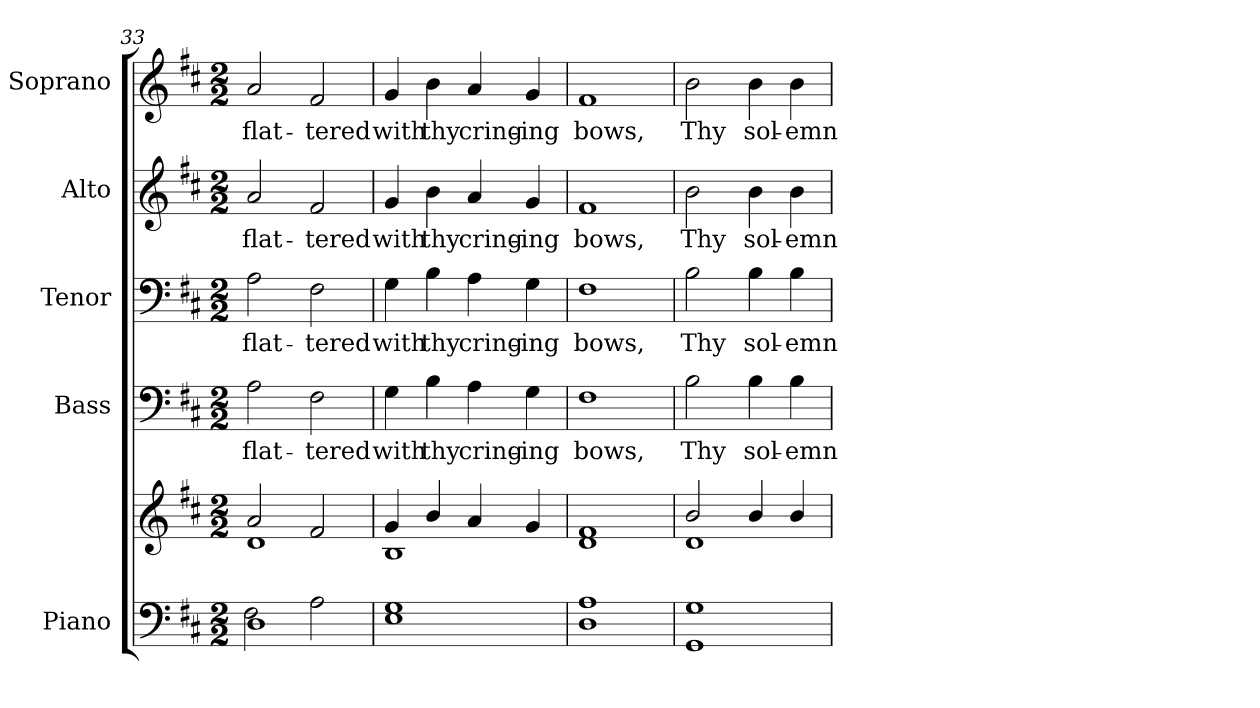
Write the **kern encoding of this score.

**kern	**kern	**kern	**text	**kern	**text	**kern	**text	**kern	**text
*part5	*part5	*part4	*part4	*part3	*part3	*part2	*part2	*part1	*part1
*staff6	*staff5	*staff4	*staff4	*staff3	*staff3	*staff2	*staff2	*staff1	*staff1
*I"Piano	*	*I"Bass	*	*I"Tenor	*	*I"Alto	*	*I"Soprano	*
*I'Pno.	*	*I'B.	*	*I'T.	*	*I'A.	*	*I'S.	*
*clefF4	*clefG2	*clefF4	*	*clefF4	*	*clefG2	*	*clefG2	*
*k[f#c#]	*k[f#c#]	*k[f#c#]	*	*k[f#c#]	*	*k[f#c#]	*	*k[f#c#]	*
*D:	*D:	*D:	*	*D:	*	*D:	*	*D:	*
*M2/2	*M2/2	*M2/2	*	*M2/2	*	*M2/2	*	*M2/2	*
=33	=33	=33	=33	=33	=33	=33	=33	=33	=33
*^	*^	*	*	*	*	*	*	*	*
!	!	!	!	!	!LO:LY:b:color=#000000	!	!	!	!	!	!
!	!	!	!	!	!	!	!LO:LY:b:color=#000000	!	!	!	!
!	!	!	!	!	!	!	!	!	!LO:LY:b:color=#000000	!	!
!	!	!	!	!	!	!	!	!	!	!	!LO:LY:b:color=#000000
1Di	2F#i\	2ai/	1di	2Ai\	flat-	2Ai\	flat-	2ai/	flat-	2ai/	flat-
!	!	!	!	!	!LO:LY:b:color=#000000	!	!	!	!	!	!
!	!	!	!	!	!	!	!LO:LY:b:color=#000000	!	!	!	!
!	!	!	!	!	!	!	!	!	!LO:LY:b:color=#000000	!	!
!	!	!	!	!	!	!	!	!	!	!	!LO:LY:b:color=#000000
.	2Ai\	2f#i/	.	2F#i\	-tered	2F#i\	-tered	2f#i/	-tered	2f#i/	-tered
*v	*v	*	*	*	*	*	*	*	*	*	*
=34	=34	=34	=34	=34	=34	=34	=34	=34	=34	=34
*^	*	*	*	*	*	*	*	*	*	*
!	!	!	!	!	!LO:LY:b:color=#000000	!	!	!	!	!	!
*v	*v	*	*	*	*	*	*	*	*	*	*
*^	*	*	*	*	*	*	*	*	*	*
!	!	!	!	!	!	!	!LO:LY:b:color=#000000	!	!	!	!
*v	*v	*	*	*	*	*	*	*	*	*	*
*^	*	*	*	*	*	*	*	*	*	*
!	!	!	!	!	!	!	!	!	!LO:LY:b:color=#000000	!	!
*v	*v	*	*	*	*	*	*	*	*	*	*
*^	*	*	*	*	*	*	*	*	*	*
!	!	!	!	!	!	!	!	!	!	!	!LO:LY:b:color=#000000
*v	*v	*	*	*	*	*	*	*	*	*	*
1Ei 1Gi	4gi/	1Bi	4Gi\	with	4Gi\	with	4gi/	with	4gi/	with
!	!	!	!	!LO:LY:b:color=#000000	!	!	!	!	!	!
!	!	!	!	!	!	!LO:LY:b:color=#000000	!	!	!	!
!	!	!	!	!	!	!	!	!LO:LY:b:color=#000000	!	!
!	!	!	!	!	!	!	!	!	!	!LO:LY:b:color=#000000
.	4bi/	.	4Bi\	thy	4Bi\	thy	4bi\	thy	4bi\	thy
!	!	!	!	!LO:LY:b:color=#000000	!	!	!	!	!	!
!	!	!	!	!	!	!LO:LY:b:color=#000000	!	!	!	!
!	!	!	!	!	!	!	!	!LO:LY:b:color=#000000	!	!
!	!	!	!	!	!	!	!	!	!	!LO:LY:b:color=#000000
.	4ai/	.	4Ai\	cring-	4Ai\	cring-	4ai/	cring-	4ai/	cring-
!	!	!	!	!LO:LY:b:color=#000000	!	!	!	!	!	!
!	!	!	!	!	!	!LO:LY:b:color=#000000	!	!	!	!
!	!	!	!	!	!	!	!	!LO:LY:b:color=#000000	!	!
!	!	!	!	!	!	!	!	!	!	!LO:LY:b:color=#000000
.	4gi/	.	4Gi\	-ing	4Gi\	-ing	4gi/	-ing	4gi/	-ing
*	*v	*v	*	*	*	*	*	*	*	*
=35	=35	=35	=35	=35	=35	=35	=35	=35	=35
!	!	!	!LO:LY:b:color=#000000	!	!	!	!	!	!
!	!	!	!	!	!LO:LY:b:color=#000000	!	!	!	!
!	!	!	!	!	!	!	!LO:LY:b:color=#000000	!	!
!	!	!	!	!	!	!	!	!	!LO:LY:b:color=#000000
1Di 1Ai	1di 1f#i	1F#i	bows,	1F#i	bows,	1f#i	bows,	1f#i	bows,
!!LO:PB:g=z
=36	=36	=36	=36	=36	=36	=36	=36	=36	=36
*	*^	*	*	*	*	*	*	*	*
!	!	!	!	!LO:LY:b:color=#000000	!	!	!	!	!	!
!	!	!	!	!	!	!LO:LY:b:color=#000000	!	!	!	!
!	!	!	!	!	!	!	!	!LO:LY:b:color=#000000	!	!
!	!	!	!	!	!	!	!	!	!	!LO:LY:b:color=#000000
1GGi 1Gi	2bi/	1di	2Bi\	Thy	2Bi\	Thy	2bi\	Thy	2bi\	Thy
!	!	!	!	!LO:LY:b:color=#000000	!	!	!	!	!	!
!	!	!	!	!	!	!LO:LY:b:color=#000000	!	!	!	!
!	!	!	!	!	!	!	!	!LO:LY:b:color=#000000	!	!
!	!	!	!	!	!	!	!	!	!	!LO:LY:b:color=#000000
.	4bi/	.	4Bi\	sol-	4Bi\	sol-	4bi\	sol-	4bi\	sol-
!	!	!	!	!LO:LY:b:color=#000000	!	!	!	!	!	!
!	!	!	!	!	!	!LO:LY:b:color=#000000	!	!	!	!
!	!	!	!	!	!	!	!	!LO:LY:b:color=#000000	!	!
!	!	!	!	!	!	!	!	!	!	!LO:LY:b:color=#000000
.	4bi/	.	4Bi\	-emn	4Bi\	-emn	4bi\	-emn	4bi\	-emn
*	*v	*v	*	*	*	*	*	*	*	*
=	=	=	=	=	=	=	=	=	=
*-	*-	*-	*-	*-	*-	*-	*-	*-	*-
